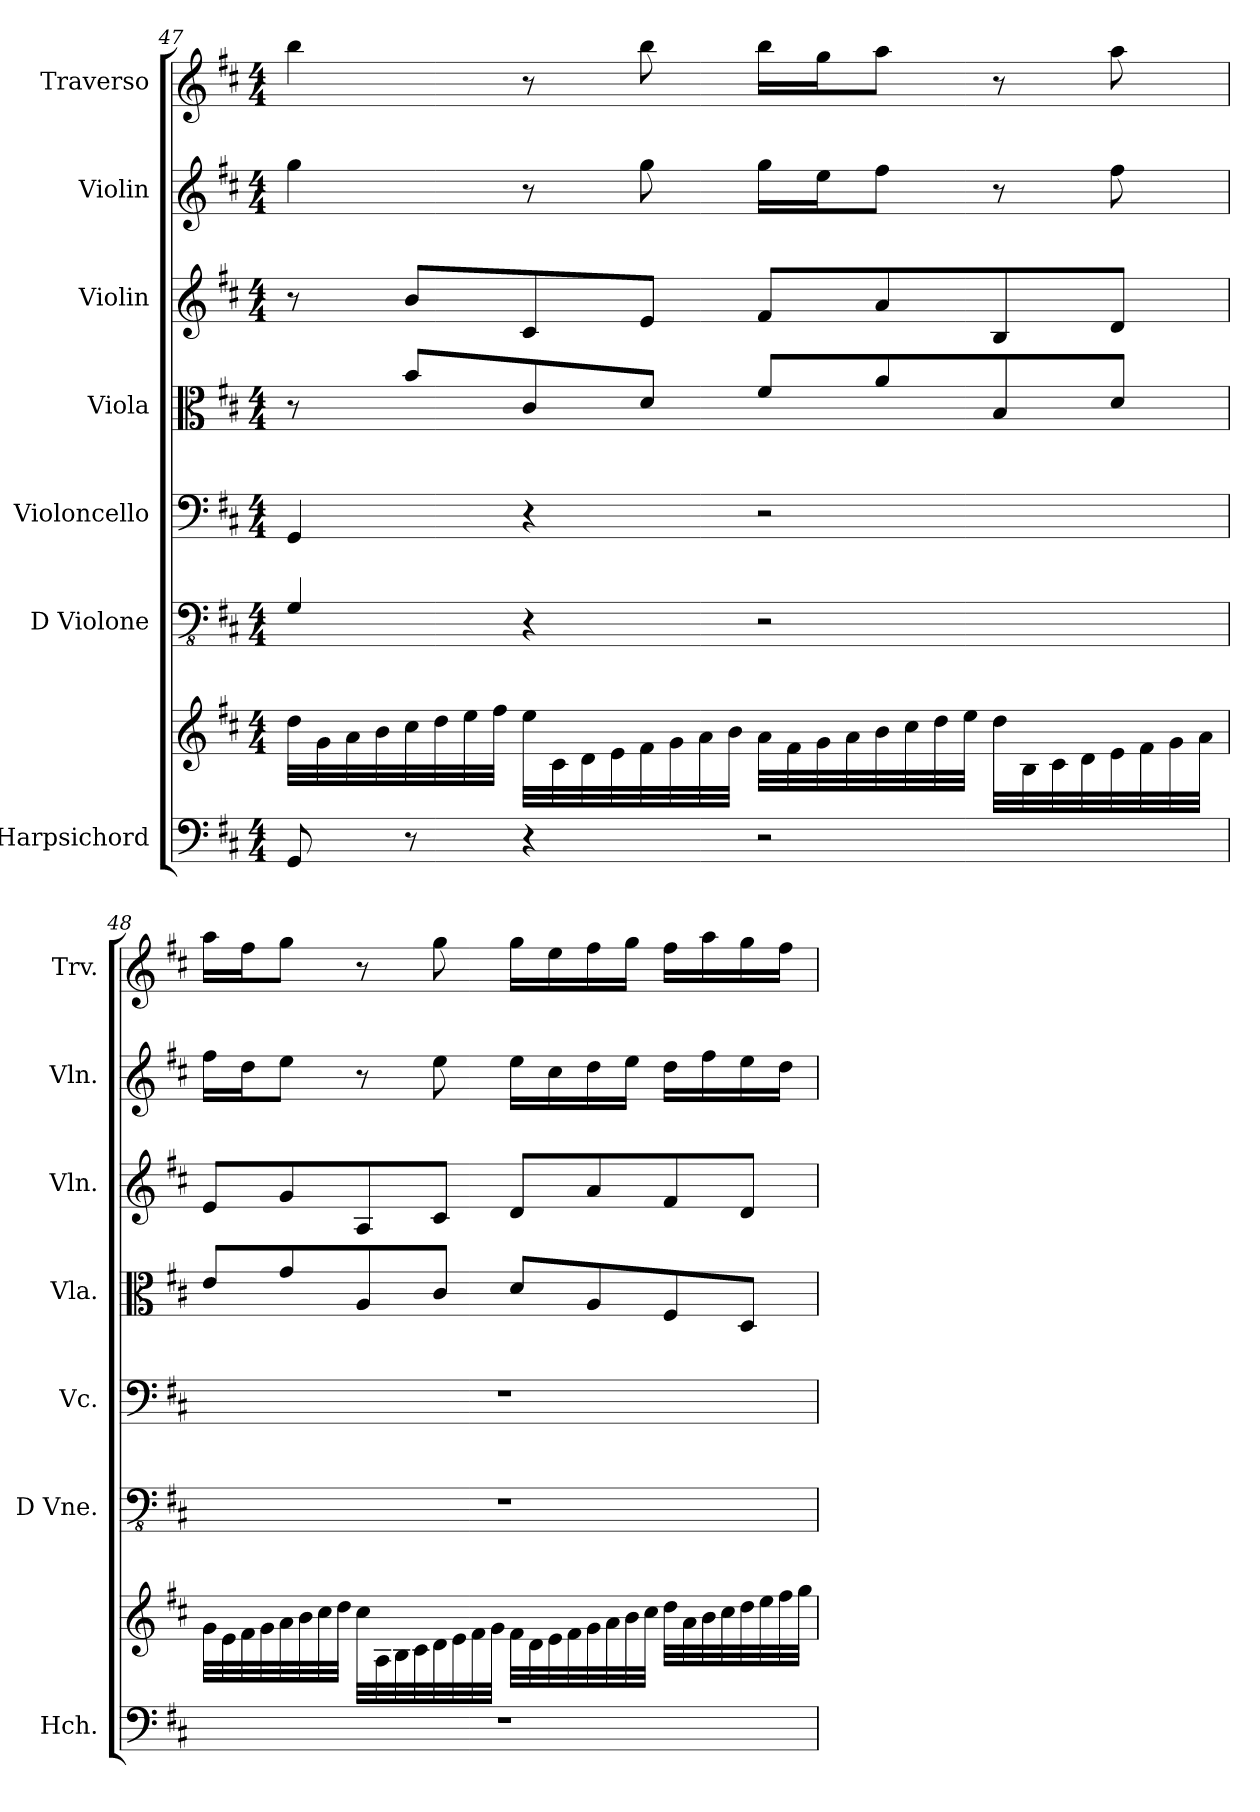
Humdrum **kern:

**kern	**kern	**kern	**kern	**kern	**kern	**kern	**kern
*part7	*part7	*part6	*part5	*part4	*part3	*part2	*part1
*staff8	*staff7	*staff6	*staff5	*staff4	*staff3	*staff2	*staff1
*I"Harpsichord	*	*I"D Violone	*I"Violoncello	*I"Viola	*I"Violin	*I"Violin	*I"Traverso
*I'Hch.	*	*I'D Vne.	*I'Vc.	*I'Vla.	*I'Vln.	*I'Vln.	*I'Trv.
!!LO:PB:g=z
*clefF4	*clefG2	*clefFv4	*clefF4	*clefC3	*clefG2	*clefG2	*clefG2
*	*	*ITrd7c12	*	*	*	*	*
*k[f#c#]	*k[f#c#]	*k[f#c#]	*k[f#c#]	*k[f#c#]	*k[f#c#]	*k[f#c#]	*k[f#c#]
*M4/4	*M4/4	*M4/4	*M4/4	*M4/4	*M4/4	*M4/4	*M4/4
=47	=47	=47	=47	=47	=47	=47	=47
8GG/	32dd\LLL	4GGG/	4GG/	8r	8r	4gg\	4bb\
.	32g\	.	.	.	.	.	.
.	32a\	.	.	.	.	.	.
.	32b\	.	.	.	.	.	.
8r	32cc#\	.	.	8b/L	8b/L	.	.
.	32dd\	.	.	.	.	.	.
.	32ee\	.	.	.	.	.	.
.	32ff#\JJJ	.	.	.	.	.	.
4r	32ee\LLL	4r	4r	8c#/	8c#/	8r	8r
.	32c#\	.	.	.	.	.	.
.	32d\	.	.	.	.	.	.
.	32e\	.	.	.	.	.	.
.	32f#\	.	.	8d/J	8e/J	8gg\	8bb\
.	32g\	.	.	.	.	.	.
.	32a\	.	.	.	.	.	.
.	32b\JJJ	.	.	.	.	.	.
2r	32a\LLL	2r	2r	8f#/L	8f#/L	16gg\LL	16bb\LL
.	32f#\	.	.	.	.	.	.
.	32g\	.	.	.	.	16ee\J	16gg\J
.	32a\	.	.	.	.	.	.
.	32b\	.	.	8a/	8a/	8ff#\J	8aa\J
.	32cc#\	.	.	.	.	.	.
.	32dd\	.	.	.	.	.	.
.	32ee\JJJ	.	.	.	.	.	.
.	32dd\LLL	.	.	8B/	8B/	8r	8r
.	32B\	.	.	.	.	.	.
.	32c#\	.	.	.	.	.	.
.	32d\	.	.	.	.	.	.
.	32e\	.	.	8d/J	8d/J	8ff#\	8aa\
.	32f#\	.	.	.	.	.	.
.	32g\	.	.	.	.	.	.
.	32a\JJJ	.	.	.	.	.	.
!!LO:PB:g=z
=48	=48	=48	=48	=48	=48	=48	=48
1r	32g\LLL	1r	1r	8e/L	8e/L	16ff#\LL	16aa\LL
.	32e\	.	.	.	.	.	.
.	32f#\	.	.	.	.	16dd\J	16ff#\J
.	32g\	.	.	.	.	.	.
.	32a\	.	.	8g/	8g/	8ee\J	8gg\J
.	32b\	.	.	.	.	.	.
.	32cc#\	.	.	.	.	.	.
.	32dd\JJJ	.	.	.	.	.	.
.	32cc#\LLL	.	.	8A/	8A/	8r	8r
.	32A\	.	.	.	.	.	.
.	32B\	.	.	.	.	.	.
.	32c#\	.	.	.	.	.	.
.	32d\	.	.	8c#/J	8c#/J	8ee\	8gg\
.	32e\	.	.	.	.	.	.
.	32f#\	.	.	.	.	.	.
.	32g\JJJ	.	.	.	.	.	.
.	32f#\LLL	.	.	8d/L	8d/L	16ee\LL	16gg\LL
.	32d\	.	.	.	.	.	.
.	32e\	.	.	.	.	16cc#\	16ee\
.	32f#\	.	.	.	.	.	.
.	32g\	.	.	8A/	8a/	16dd\	16ff#\
.	32a\	.	.	.	.	.	.
.	32b\	.	.	.	.	16ee\JJ	16gg\JJ
.	32cc#\JJJ	.	.	.	.	.	.
.	32dd\LLL	.	.	8F#/	8f#/	16dd\LL	16ff#\LL
.	32a\	.	.	.	.	.	.
.	32b\	.	.	.	.	16ff#\	16aa\
.	32cc#\	.	.	.	.	.	.
.	32dd\	.	.	8D/J	8d/J	16ee\	16gg\
.	32ee\	.	.	.	.	.	.
.	32ff#\	.	.	.	.	16dd\JJ	16ff#\JJ
.	32gg\JJJ	.	.	.	.	.	.
=	=	=	=	=	=	=	=
*-	*-	*-	*-	*-	*-	*-	*-
